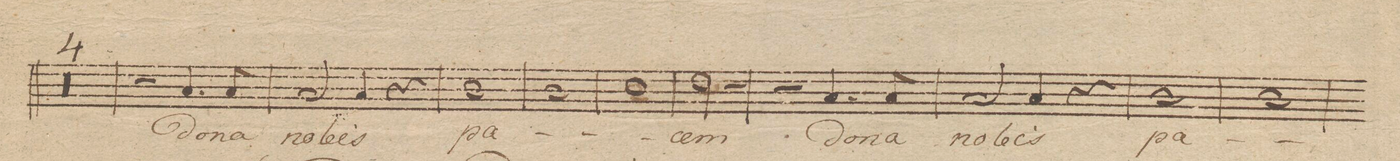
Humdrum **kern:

**kern	**text	**dynam
*I"Tenore Solo	*	*
*clefC4	*	*
*k[cnfngn]	*	*
*met(c|)	*	*
*M2/2	*	*
00r	.	.
=97	=97	=97
=98	=98	=98
=99	=99	=99
=100	=100	=100
2r	.	.
4.G/	do-	.
8G/	-na	.
=101	=101	=101
2G/	no-	.
4G/	-bis	.
4r	.	.
=102	=102	=102
1A\	pa-	.
=103	=103	=103
1A\	.	.
=104	=104	=104
1B\	.	.
=105	=105	=105
2c\	-cem	.
2r	.	.
=106	=106	=106
2r	.	.
4.G/	do-	.
8G/	-na	.
=107	=107	=107
2G/	no-	.
4G/	-bis	.
4r	.	.
=108	=108	=108
1A\	pa-	.
=109	=109	=109
1A\	.	.
=110	=110	=110
*-	*-	*-
